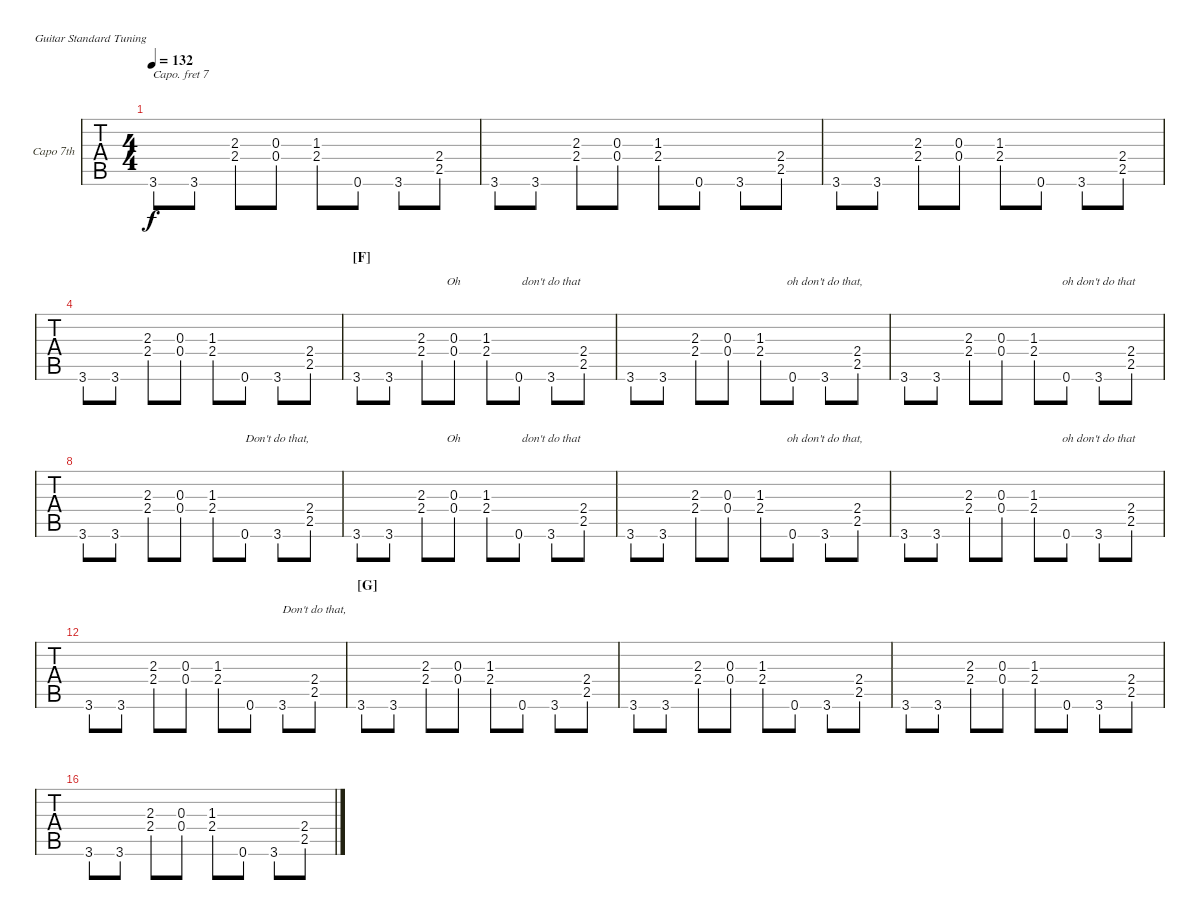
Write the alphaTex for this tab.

\bracketExtendMode nobrackets
\firstSystemTrackNameOrientation horizontal
\otherSystemsTrackNameOrientation horizontal
\defaultBarNumberDisplay FirstOfSystem
\track ("Capo 7th" "Capo 7th") {instrument electricguitarclean}
\staff {tabs}
\capo 7
\tuning (E4 B3 G3 D3 A2 E2)
\ts (4 4)
\tempo 132
\clef g2
\ks b
3.6.8{lyrics (0 "") lyrics (1 "") lyrics (2 "") lyrics (3 "") lyrics (4 "") dy f} 3.6.8{lyrics (0 "") lyrics (1 "") lyrics (2 "") lyrics (3 "") lyrics (4 "")} (2.3 2.4).8{lyrics (0 "") lyrics (1 "") lyrics (2 "") lyrics (3 "") lyrics (4 "")} (0.3 0.4).8{lyrics (0 "") lyrics (1 "") lyrics (2 "") lyrics (3 "") lyrics (4 "")} (1.3 2.4).8{lyrics (0 "") lyrics (1 "") lyrics (2 "") lyrics (3 "") lyrics (4 "")} 0.6.8{lyrics (0 "") lyrics (1 "") lyrics (2 "") lyrics (3 "") lyrics (4 "")} 3.6.8{lyrics (0 "") lyrics (1 "") lyrics (2 "") lyrics (3 "") lyrics (4 "")} (2.4 2.5).8{lyrics (0 "") lyrics (1 "") lyrics (2 "") lyrics (3 "") lyrics (4 "")} |
3.6.8{lyrics (0 "") lyrics (1 "") lyrics (2 "") lyrics (3 "") lyrics (4 "")} 3.6.8{lyrics (0 "") lyrics (1 "") lyrics (2 "") lyrics (3 "") lyrics (4 "")} (2.3 2.4).8{lyrics (0 "") lyrics (1 "") lyrics (2 "") lyrics (3 "") lyrics (4 "")} (0.3 0.4).8{lyrics (0 "") lyrics (1 "") lyrics (2 "") lyrics (3 "") lyrics (4 "")} (1.3 2.4).8{lyrics (0 "") lyrics (1 "") lyrics (2 "") lyrics (3 "") lyrics (4 "")} 0.6.8{lyrics (0 "") lyrics (1 "") lyrics (2 "") lyrics (3 "") lyrics (4 "")} 3.6.8{lyrics (0 "") lyrics (1 "") lyrics (2 "") lyrics (3 "") lyrics (4 "")} (2.4 2.5).8{lyrics (0 "") lyrics (1 "") lyrics (2 "") lyrics (3 "") lyrics (4 "")} |
3.6.8{lyrics (0 "") lyrics (1 "") lyrics (2 "") lyrics (3 "") lyrics (4 "")} 3.6.8{lyrics (0 "") lyrics (1 "") lyrics (2 "") lyrics (3 "") lyrics (4 "")} (2.3 2.4).8{lyrics (0 "") lyrics (1 "") lyrics (2 "") lyrics (3 "") lyrics (4 "")} (0.3 0.4).8{lyrics (0 "") lyrics (1 "") lyrics (2 "") lyrics (3 "") lyrics (4 "")} (1.3 2.4).8{lyrics (0 "") lyrics (1 "") lyrics (2 "") lyrics (3 "") lyrics (4 "")} 0.6.8{lyrics (0 "") lyrics (1 "") lyrics (2 "") lyrics (3 "") lyrics (4 "")} 3.6.8{lyrics (0 "") lyrics (1 "") lyrics (2 "") lyrics (3 "") lyrics (4 "")} (2.4 2.5).8{lyrics (0 "") lyrics (1 "") lyrics (2 "") lyrics (3 "") lyrics (4 "")} |
3.6.8{lyrics (0 "") lyrics (1 "") lyrics (2 "") lyrics (3 "") lyrics (4 "")} 3.6.8{lyrics (0 "") lyrics (1 "") lyrics (2 "") lyrics (3 "") lyrics (4 "")} (2.3 2.4).8{lyrics (0 "") lyrics (1 "") lyrics (2 "") lyrics (3 "") lyrics (4 "")} (0.3 0.4).8{lyrics (0 "") lyrics (1 "") lyrics (2 "") lyrics (3 "") lyrics (4 "")} (1.3 2.4).8{lyrics (0 "") lyrics (1 "") lyrics (2 "") lyrics (3 "") lyrics (4 "")} 0.6.8{lyrics (0 "") lyrics (1 "") lyrics (2 "") lyrics (3 "") lyrics (4 "")} 3.6.8{lyrics (0 "") lyrics (1 "") lyrics (2 "") lyrics (3 "") lyrics (4 "")} (2.4 2.5).8{lyrics (0 "") lyrics (1 "") lyrics (2 "") lyrics (3 "") lyrics (4 "")} |
\section ("F" "")
3.6.8{lyrics (0 "") lyrics (1 "") lyrics (2 "") lyrics (3 "") lyrics (4 "")} 3.6.8{lyrics (0 "") lyrics (1 "") lyrics (2 "") lyrics (3 "") lyrics (4 "")} (2.3 2.4).8{lyrics (0 "") lyrics (1 "") lyrics (2 "") lyrics (3 "") lyrics (4 "")} (0.3 0.4).8{lyrics (0 "") lyrics (1 "") lyrics (2 "Oh ") lyrics (3 "") lyrics (4 "")} (1.3 2.4).8{lyrics (0 "") lyrics (1 "") lyrics (2 "") lyrics (3 "") lyrics (4 "")} 0.6.8{lyrics (0 "") lyrics (1 "") lyrics (2 "") lyrics (3 "") lyrics (4 "")} 3.6.8{lyrics (0 "") lyrics (1 "") lyrics (2 "don't do that") lyrics (3 "") lyrics (4 "")} (2.4 2.5).8{lyrics (0 "") lyrics (1 "") lyrics (2 "") lyrics (3 "") lyrics (4 "")} |
3.6.8{lyrics (0 "") lyrics (1 "") lyrics (2 "") lyrics (3 "") lyrics (4 "")} 3.6.8{lyrics (0 "") lyrics (1 "") lyrics (2 "") lyrics (3 "") lyrics (4 "")} (2.3 2.4).8{lyrics (0 "") lyrics (1 "") lyrics (2 "") lyrics (3 "") lyrics (4 "")} (0.3 0.4).8{lyrics (0 "") lyrics (1 "") lyrics (2 "") lyrics (3 "") lyrics (4 "")} (1.3 2.4).8{lyrics (0 "") lyrics (1 "") lyrics (2 "") lyrics (3 "") lyrics (4 "")} 0.6.8{lyrics (0 "") lyrics (1 "") lyrics (2 "") lyrics (3 "") lyrics (4 "")} 3.6.8{lyrics (0 "") lyrics (1 "") lyrics (2 "oh don't do that, ") lyrics (3 "") lyrics (4 "")} (2.4 2.5).8{lyrics (0 "") lyrics (1 "") lyrics (2 "") lyrics (3 "") lyrics (4 "")} |
3.6.8{lyrics (0 "") lyrics (1 "") lyrics (2 "") lyrics (3 "") lyrics (4 "")} 3.6.8{lyrics (0 "") lyrics (1 "") lyrics (2 "") lyrics (3 "") lyrics (4 "")} (2.3 2.4).8{lyrics (0 "") lyrics (1 "") lyrics (2 "") lyrics (3 "") lyrics (4 "")} (0.3 0.4).8{lyrics (0 "") lyrics (1 "") lyrics (2 "") lyrics (3 "") lyrics (4 "")} (1.3 2.4).8{lyrics (0 "") lyrics (1 "") lyrics (2 "") lyrics (3 "") lyrics (4 "")} 0.6.8{lyrics (0 "") lyrics (1 "") lyrics (2 "") lyrics (3 "") lyrics (4 "")} 3.6.8{lyrics (0 "") lyrics (1 "") lyrics (2 "oh don't do that") lyrics (3 "") lyrics (4 "")} (2.4 2.5).8{lyrics (0 "") lyrics (1 "") lyrics (2 "") lyrics (3 "") lyrics (4 "")} |
3.6.8{lyrics (0 "") lyrics (1 "") lyrics (2 "") lyrics (3 "") lyrics (4 "")} 3.6.8{lyrics (0 "") lyrics (1 "") lyrics (2 "") lyrics (3 "") lyrics (4 "")} (2.3 2.4).8{lyrics (0 "") lyrics (1 "") lyrics (2 "") lyrics (3 "") lyrics (4 "")} (0.3 0.4).8{lyrics (0 "") lyrics (1 "") lyrics (2 "") lyrics (3 "") lyrics (4 "")} (1.3 2.4).8{lyrics (0 "") lyrics (1 "") lyrics (2 "") lyrics (3 "") lyrics (4 "")} 0.6.8{lyrics (0 "") lyrics (1 "") lyrics (2 "") lyrics (3 "") lyrics (4 "")} 3.6.8{lyrics (0 "") lyrics (1 "") lyrics (2 "Don't do that, ") lyrics (3 "") lyrics (4 "")} (2.4 2.5).8{lyrics (0 "") lyrics (1 "") lyrics (2 "") lyrics (3 "") lyrics (4 "")} |
3.6.8{lyrics (0 "") lyrics (1 "") lyrics (2 "") lyrics (3 "") lyrics (4 "")} 3.6.8{lyrics (0 "") lyrics (1 "") lyrics (2 "") lyrics (3 "") lyrics (4 "")} (2.3 2.4).8{lyrics (0 "") lyrics (1 "") lyrics (2 "") lyrics (3 "") lyrics (4 "")} (0.3 0.4).8{lyrics (0 "") lyrics (1 "") lyrics (2 "Oh ") lyrics (3 "") lyrics (4 "")} (1.3 2.4).8{lyrics (0 "") lyrics (1 "") lyrics (2 "") lyrics (3 "") lyrics (4 "")} 0.6.8{lyrics (0 "") lyrics (1 "") lyrics (2 "") lyrics (3 "") lyrics (4 "")} 3.6.8{lyrics (0 "") lyrics (1 "") lyrics (2 "don't do that") lyrics (3 "") lyrics (4 "")} (2.4 2.5).8{lyrics (0 "") lyrics (1 "") lyrics (2 "") lyrics (3 "") lyrics (4 "")} |
3.6.8{lyrics (0 "") lyrics (1 "") lyrics (2 "") lyrics (3 "") lyrics (4 "")} 3.6.8{lyrics (0 "") lyrics (1 "") lyrics (2 "") lyrics (3 "") lyrics (4 "")} (2.3 2.4).8{lyrics (0 "") lyrics (1 "") lyrics (2 "") lyrics (3 "") lyrics (4 "")} (0.3 0.4).8{lyrics (0 "") lyrics (1 "") lyrics (2 "") lyrics (3 "") lyrics (4 "")} (1.3 2.4).8{lyrics (0 "") lyrics (1 "") lyrics (2 "") lyrics (3 "") lyrics (4 "")} 0.6.8{lyrics (0 "") lyrics (1 "") lyrics (2 "") lyrics (3 "") lyrics (4 "")} 3.6.8{lyrics (0 "") lyrics (1 "") lyrics (2 "oh don't do that, ") lyrics (3 "") lyrics (4 "")} (2.4 2.5).8{lyrics (0 "") lyrics (1 "") lyrics (2 "") lyrics (3 "") lyrics (4 "")} |
3.6.8{lyrics (0 "") lyrics (1 "") lyrics (2 "") lyrics (3 "") lyrics (4 "")} 3.6.8{lyrics (0 "") lyrics (1 "") lyrics (2 "") lyrics (3 "") lyrics (4 "")} (2.3 2.4).8{lyrics (0 "") lyrics (1 "") lyrics (2 "") lyrics (3 "") lyrics (4 "")} (0.3 0.4).8{lyrics (0 "") lyrics (1 "") lyrics (2 "") lyrics (3 "") lyrics (4 "")} (1.3 2.4).8{lyrics (0 "") lyrics (1 "") lyrics (2 "") lyrics (3 "") lyrics (4 "")} 0.6.8{lyrics (0 "") lyrics (1 "") lyrics (2 "") lyrics (3 "") lyrics (4 "")} 3.6.8{lyrics (0 "") lyrics (1 "") lyrics (2 "oh don't do that") lyrics (3 "") lyrics (4 "")} (2.4 2.5).8{lyrics (0 "") lyrics (1 "") lyrics (2 "") lyrics (3 "") lyrics (4 "")} |
3.6.8{lyrics (0 "") lyrics (1 "") lyrics (2 "") lyrics (3 "") lyrics (4 "")} 3.6.8{lyrics (0 "") lyrics (1 "") lyrics (2 "") lyrics (3 "") lyrics (4 "")} (2.3 2.4).8{lyrics (0 "") lyrics (1 "") lyrics (2 "") lyrics (3 "") lyrics (4 "")} (0.3 0.4).8{lyrics (0 "") lyrics (1 "") lyrics (2 "") lyrics (3 "") lyrics (4 "")} (1.3 2.4).8{lyrics (0 "") lyrics (1 "") lyrics (2 "") lyrics (3 "") lyrics (4 "")} 0.6.8{lyrics (0 "") lyrics (1 "") lyrics (2 "") lyrics (3 "") lyrics (4 "")} 3.6.8{lyrics (0 "") lyrics (1 "") lyrics (2 "") lyrics (3 "") lyrics (4 "")} (2.4 2.5).8{lyrics (0 "") lyrics (1 "") lyrics (2 "Don't do that, ") lyrics (3 "") lyrics (4 "")} |
\section ("G" "")
3.6.8{lyrics (0 "") lyrics (1 "") lyrics (2 "") lyrics (3 "") lyrics (4 "")} 3.6.8{lyrics (0 "") lyrics (1 "") lyrics (2 "") lyrics (3 "") lyrics (4 "")} (2.3 2.4).8{lyrics (0 "") lyrics (1 "") lyrics (2 "") lyrics (3 "") lyrics (4 "")} (0.3 0.4).8{lyrics (0 "") lyrics (1 "") lyrics (2 "") lyrics (3 "") lyrics (4 "")} (1.3 2.4).8{lyrics (0 "") lyrics (1 "") lyrics (2 "") lyrics (3 "") lyrics (4 "")} 0.6.8{lyrics (0 "") lyrics (1 "") lyrics (2 "") lyrics (3 "") lyrics (4 "")} 3.6.8{lyrics (0 "") lyrics (1 "") lyrics (2 "") lyrics (3 "") lyrics (4 "")} (2.4 2.5).8{lyrics (0 "") lyrics (1 "") lyrics (2 "") lyrics (3 "") lyrics (4 "")} |
3.6.8{lyrics (0 "") lyrics (1 "") lyrics (2 "") lyrics (3 "") lyrics (4 "")} 3.6.8{lyrics (0 "") lyrics (1 "") lyrics (2 "") lyrics (3 "") lyrics (4 "")} (2.3 2.4).8{lyrics (0 "") lyrics (1 "") lyrics (2 "") lyrics (3 "") lyrics (4 "")} (0.3 0.4).8{lyrics (0 "") lyrics (1 "") lyrics (2 "") lyrics (3 "") lyrics (4 "")} (1.3 2.4).8{lyrics (0 "") lyrics (1 "") lyrics (2 "") lyrics (3 "") lyrics (4 "")} 0.6.8{lyrics (0 "") lyrics (1 "") lyrics (2 "") lyrics (3 "") lyrics (4 "")} 3.6.8{lyrics (0 "") lyrics (1 "") lyrics (2 "") lyrics (3 "") lyrics (4 "")} (2.4 2.5).8{lyrics (0 "") lyrics (1 "") lyrics (2 "") lyrics (3 "") lyrics (4 "")} |
3.6.8{lyrics (0 "") lyrics (1 "") lyrics (2 "") lyrics (3 "") lyrics (4 "")} 3.6.8{lyrics (0 "") lyrics (1 "") lyrics (2 "") lyrics (3 "") lyrics (4 "")} (2.3 2.4).8{lyrics (0 "") lyrics (1 "") lyrics (2 "") lyrics (3 "") lyrics (4 "")} (0.3 0.4).8{lyrics (0 "") lyrics (1 "") lyrics (2 "") lyrics (3 "") lyrics (4 "")} (1.3 2.4).8{lyrics (0 "") lyrics (1 "") lyrics (2 "") lyrics (3 "") lyrics (4 "")} 0.6.8{lyrics (0 "") lyrics (1 "") lyrics (2 "") lyrics (3 "") lyrics (4 "")} 3.6.8{lyrics (0 "") lyrics (1 "") lyrics (2 "") lyrics (3 "") lyrics (4 "")} (2.4 2.5).8{lyrics (0 "") lyrics (1 "") lyrics (2 "") lyrics (3 "") lyrics (4 "")} |
3.6.8{lyrics (0 "") lyrics (1 "") lyrics (2 "") lyrics (3 "") lyrics (4 "")} 3.6.8{lyrics (0 "") lyrics (1 "") lyrics (2 "") lyrics (3 "") lyrics (4 "")} (2.3 2.4).8{lyrics (0 "") lyrics (1 "") lyrics (2 "") lyrics (3 "") lyrics (4 "")} (0.3 0.4).8{lyrics (0 "") lyrics (1 "") lyrics (2 "") lyrics (3 "") lyrics (4 "")} (1.3 2.4).8{lyrics (0 "") lyrics (1 "") lyrics (2 "") lyrics (3 "") lyrics (4 "")} 0.6.8{lyrics (0 "") lyrics (1 "") lyrics (2 "") lyrics (3 "") lyrics (4 "")} 3.6.8{lyrics (0 "") lyrics (1 "") lyrics (2 "") lyrics (3 "") lyrics (4 "")} (2.4 2.5).8{lyrics (0 "") lyrics (1 "") lyrics (2 "") lyrics (3 "") lyrics (4 "")}
